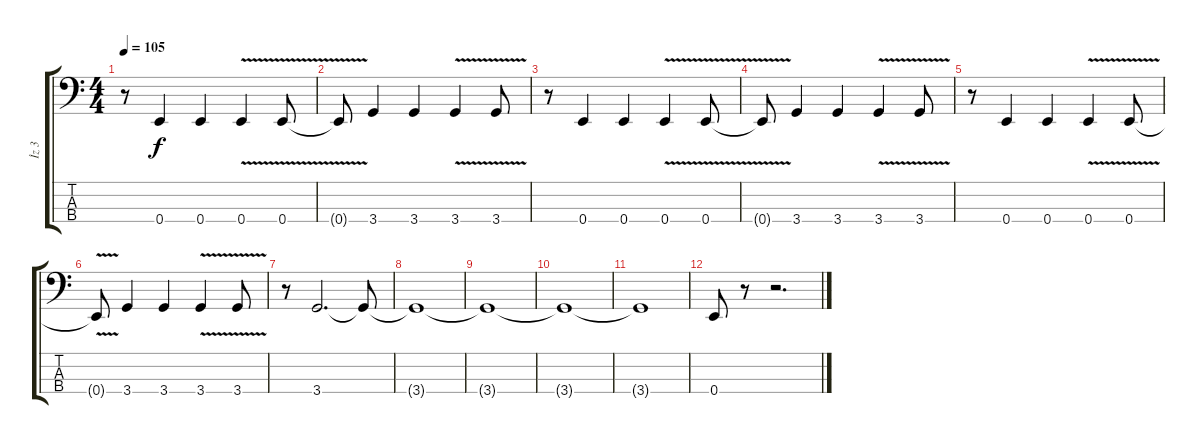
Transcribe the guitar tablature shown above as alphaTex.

\track ("İz 3" "İz 3") {instrument electricbassfinger}
\staff {score tabs}
\tuning (G2 D2 A1 E1) {hide}
\ts (4 4)
\tempo 105
\clef f4
\ks c
r.8{dy f} 0.4.4 0.4.4 0.4{v}.4 0.4{v}.8 |
0.4{t}.8 3.4.4 3.4.4 3.4{v}.4 3.4{v}.8 |
r.8 0.4.4 0.4.4 0.4{v}.4 0.4{v}.8 |
0.4{t}.8 3.4.4 3.4.4 3.4{v}.4 3.4{v}.8 |
r.8 0.4.4 0.4.4 0.4{v}.4 0.4{v}.8 |
0.4{t}.8 3.4.4 3.4.4 3.4{v}.4 3.4{v}.8 |
r.8 3.4.2{d} 3.4{t}.8 |
3.4{t}.1 |
3.4{t}.1 |
3.4{t}.1 |
3.4{t}.1 |
0.4.8 r.8 r.2{d}
